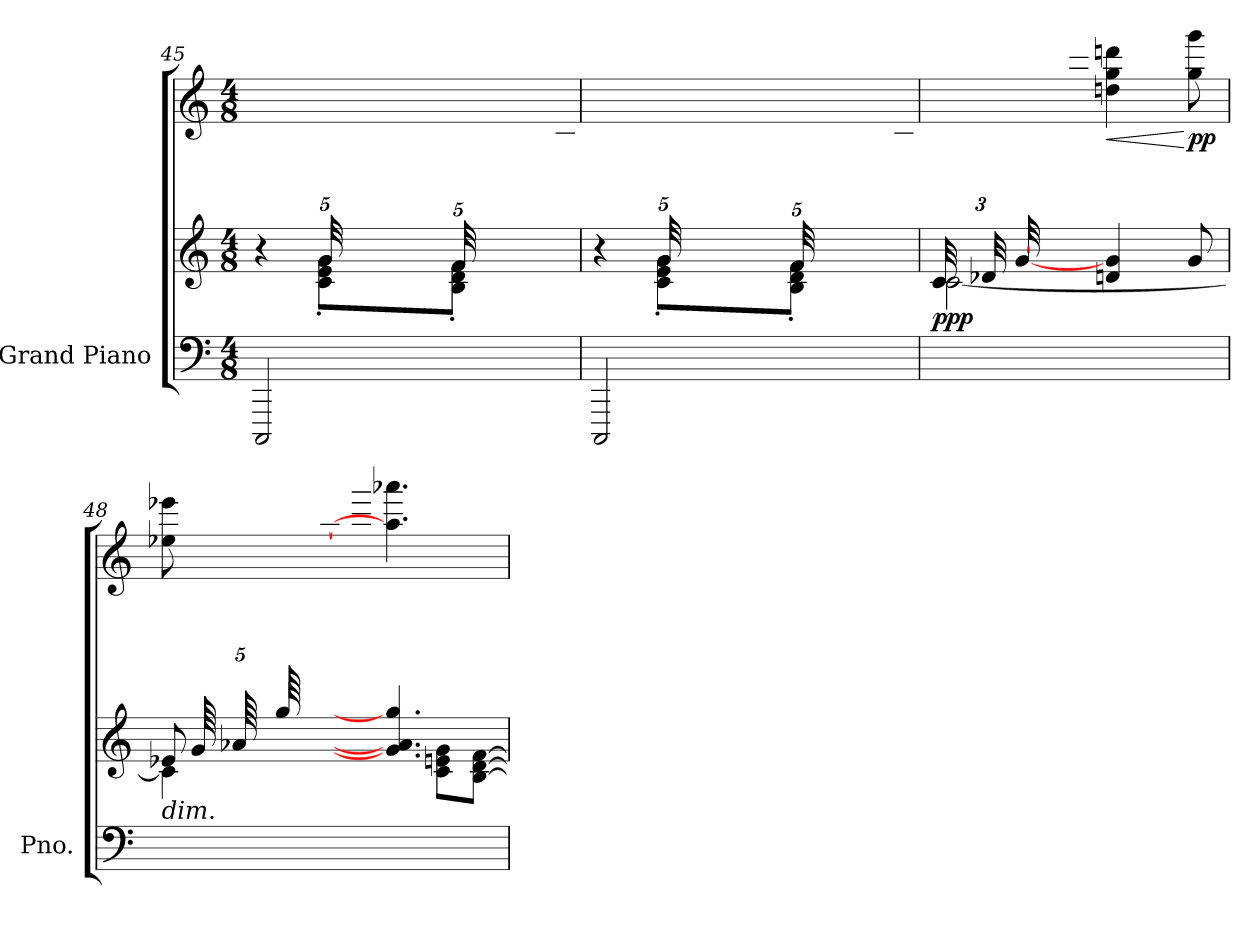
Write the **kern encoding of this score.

**kern	**kern	**kern	**dynam
*part1	*part1	*part1	*part1
*staff3	*staff2	*staff1	*staff1/2/3
*I"Grand Piano	*	*	*
*I'Pno.	*	*	*
*clefF4	*clefG2	*clefG2	*
*k[]	*k[]	*k[]	*
*M4/8	*M4/8	*M4/8	*
*MM43	*MM43	*MM43	*
=45	=45	=45	=45
*	*^	*	*
2CCC/	4ryy	4r	4ryy	.
*	*Xbrackettup	*	*	*
.	(>40g/LLL	8c\' 8e\' 8g\'L	40ryy	.
.	10ryy	.	40b-X\	.
.	.	.	40g-X\	.
.	.	.	40e-X\	.
.	.	.	40d-X\JJJ)	.
.	(>40f/LLL	8B\' 8d\' 8f\'J	40ryy	.
.	10ryy	.	40a-X\	.
.	.	.	40f-X\	.
.	.	.	40d-\	.
.	.	.	40B-X\JJJ)	.
!!LO:LB:g=z
=46	=46	=46	=46	=46
*	*	*	*MM43	*
2CCC/	4ryy	4r	4ryy	.
.	(>40g/LLL	8c\' 8e\' 8g\'L	40ryy	.
.	10ryy	.	40b-X\	.
.	.	.	40g-X\	.
.	.	.	40e-X\	.
.	.	.	40d-X\JJJ)	.
.	(>40f/LLL	8B\' 8d\' 8f\'J	40ryy	.
.	10ryy	.	40a-X\	.
.	.	.	40f-X\	.
.	.	.	40d-\	.
.	.	.	40B-X\JJJ)	.
=47	=47	=47	=47	=47
*	*	*	*MM42	*
*	*	*	*^	*
!	!	!	!	!	!LO:DY:b=2
8ryy	(>48c/LLL	[2c\	8ryy	16ryy	ppp
.	48d-X/	.	.	.	.
.	[48g/	.	.	.	.
.	16ryy	.	.	48g\yy_ 48dd-X\	.
.	.	.	.	48g\yy_ 48gg\	.
.	.	.	.	48g\yy_ 48ddd-X\JJJ	.
!	!	!	!	!	!LO:HP:b
8ryy	4dn/ 4g/]	.	4ddn\ 4gg\ 4dddn\	4.ryy	<
8ryy	.	.	.	.	.
!	!	!	!	!	!LO:DY:n=1:b
8ryy	8g/	.	8gg\ 8ggg\	.	[ pp
*	*v	*v	*	*	*
=48	=48	=48	=48	=48
*	*	*MM42	*	*
*	*^	*	*	*
*	*	*^	*	*	*
*	*	*	*^	*	*	*
!	!LO:TX:b:i:t=dim.	!	!	!	!	!	!
8ryy	16ryy	16ryy	4c\]	8e-X/	8ee-X\ 8eee-X\)	16ryy	.
*	*	*Xtuplet	*	*	*	*	*
.	(>80g/LLL	[80g!/LLLyy	.	.	.	40.ryy	.
.	80a-X/	80g!/yy_ [80a-X!/yy	.	.	.	.	.
.	80gg/	80g!/yy_ 80a-!/yy_ [80gg!/yy	.	.	.	.	.
.	5%2ryy	80g!/yy_ 80a-!/yy_ 80gg!/yy_	.	.	.	[80aa-X!\	.
.	.	80g!/yy_ 80a-!/yy_ 80gg!/yy_JJJ	.	.	.	80aa-!\yy_ 80ggg!\JJJ	.
8ryy	.	4.g/] 4.a-/] 4.gg/]	.	4.ryy	8ryy	4.aa-\] 4.aaa-X\)	.
8ryy	.	.	8c\ 8en\ 8g\L	.	4ryy	.	.
8ryy	.	.	[8B\ [8d\ [8f\J	.	.	.	.
*	*v	*v	*v	*v	*	*	*
*	*	*v	*v	*
=	=	=	=
*-	*-	*-	*-
